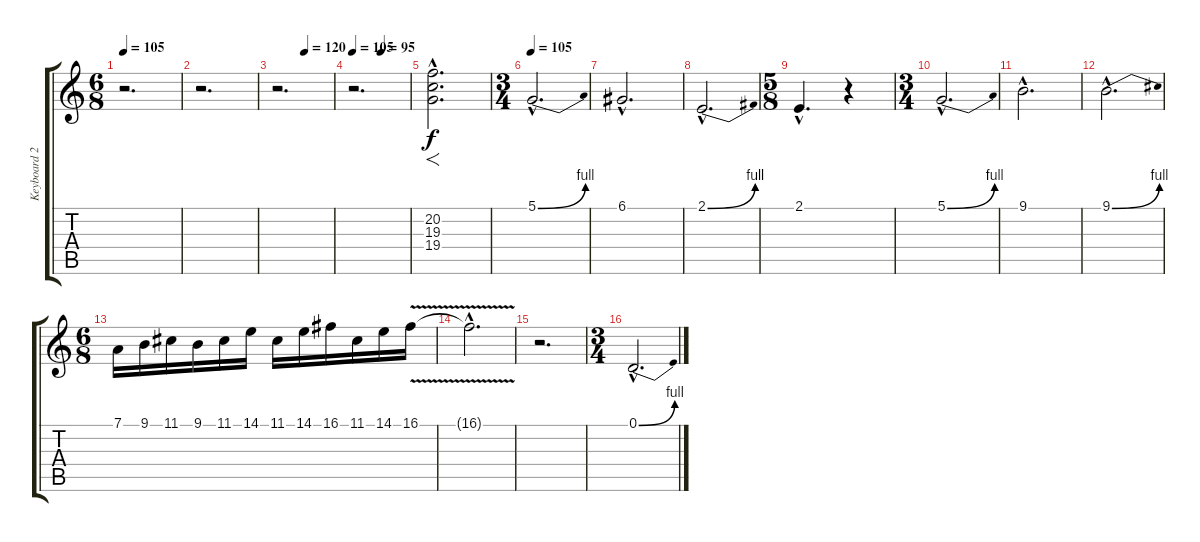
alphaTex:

\track ("Keyboard 2" "Keyboard 2") {instrument lead2sawtooth}
\staff {score tabs}
\tuning (D4 A3 F3 C3 G2 D2) {hide}
\ts (6 8)
\tempo 105
\clef g2
\ks c
r.2{d dy f} |
r.2{d} |
\tempo (120 0.5)
r.2{d} |
\tempo 105
\tempo (95 0.5)
r.2{d} |
(20.2{hac} 19.3{hac} 19.4{hac}).2{f d volume 16 instrument stringensemble2} |
\ts (3 4)
\tempo 105
5.1{be (bend 0 0 60 4) hac}.2{d volume 14 instrument lead2sawtooth} |
6.1{hac}.2{d} |
2.1{be (bend 0 0 60 4) hac}.2{d} |
\ts (5 8)
2.1{hac}.4{d} r.4 |
\ts (3 4)
5.1{be (bend 0 0 60 4) hac}.2{d} |
9.1{hac}.2{d} |
9.1{be (bend 0 0 60 4) hac}.2{d} |
\ts (6 8)
7.1.16 9.1.16 11.1.16 9.1.16 11.1.16 14.1.16 11.1.16 14.1.16 16.1.16 11.1.16 14.1.16 16.1{v}.16 |
16.1{hac t}.2{d} |
r.2{d} |
\ts (3 4)
0.1{be (bend 0 0 60 4) hac}.2{d}
